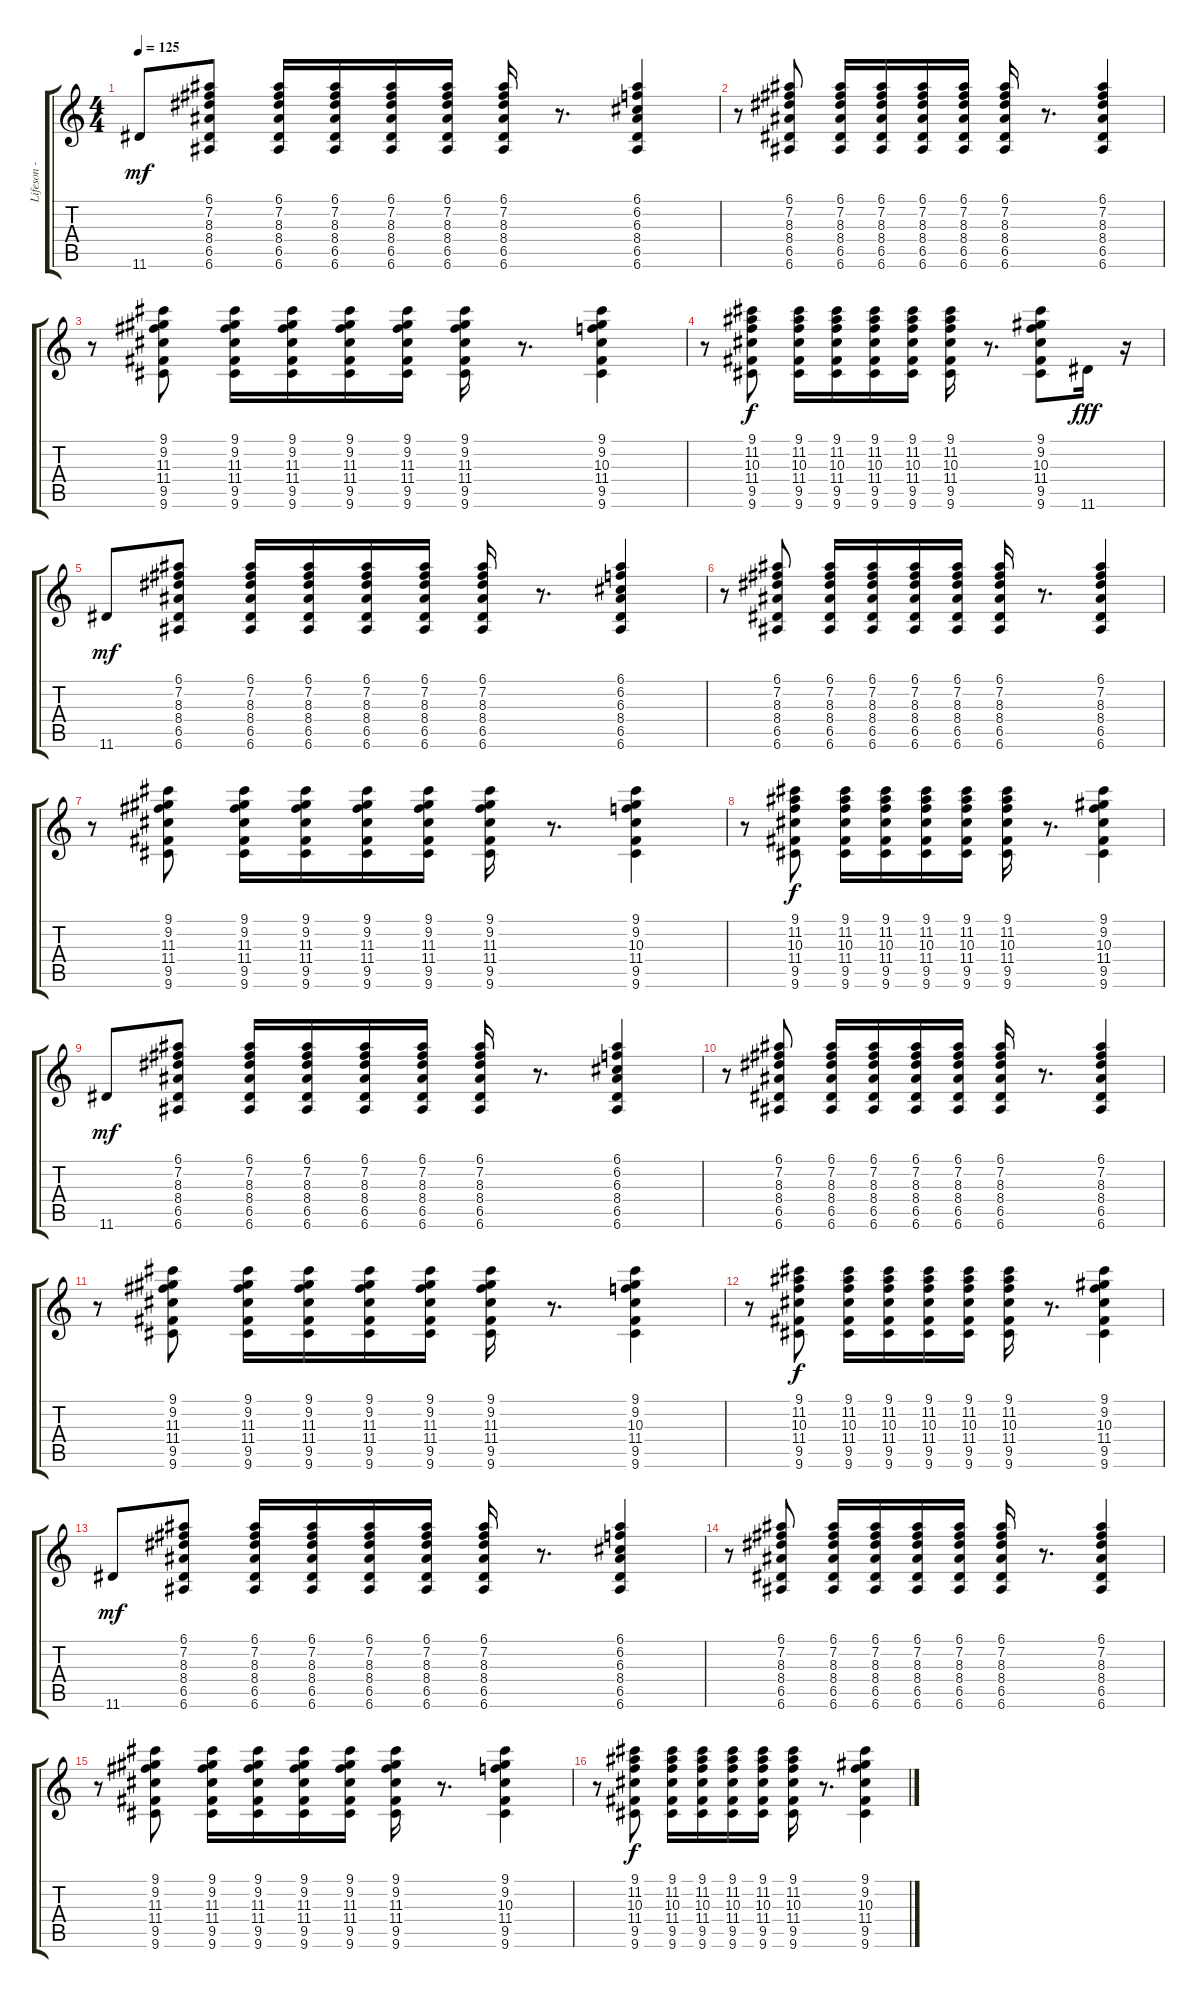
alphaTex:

\track ("Lifeson - Guitarra1" "Lifeson - ") {instrument acousticguitarsteel}
\staff {score tabs}
\tuning (E4 B3 G3 D3 A2 E2) {hide}
\ts (4 4)
\tempo 125
\clef g2
\ks c
11.6.8{dy mf} (6.1 7.2 8.3 8.4 6.5 6.6).8 (6.1 7.2 8.3 8.4 6.5 6.6).16 (6.1 7.2 8.3 8.4 6.5 6.6).16 (6.1 7.2 8.3 8.4 6.5 6.6).16 (6.1 7.2 8.3 8.4 6.5 6.6).16 (6.1 7.2 8.3 8.4 6.5 6.6).16 r.8{d} (6.1 6.2 6.3 8.4 6.5 6.6).4 |
r.8 (6.1 7.2 8.3 8.4 6.5 6.6).8 (6.1 7.2 8.3 8.4 6.5 6.6).16 (6.1 7.2 8.3 8.4 6.5 6.6).16 (6.1 7.2 8.3 8.4 6.5 6.6).16 (6.1 7.2 8.3 8.4 6.5 6.6).16 (6.1 7.2 8.3 8.4 6.5 6.6).16 r.8{d} (6.1 7.2 8.3 8.4 6.5 6.6).4 |
r.8 (9.1 9.2 11.3 11.4 9.5 9.6).8 (9.1 9.2 11.3 11.4 9.5 9.6).16 (9.1 9.2 11.3 11.4 9.5 9.6).16 (9.1 9.2 11.3 11.4 9.5 9.6).16 (9.1 9.2 11.3 11.4 9.5 9.6).16 (9.1 9.2 11.3 11.4 9.5 9.6).16 r.8{d} (9.1 9.2 10.3 11.4 9.5 9.6).4 |
r.8 (9.1 11.2 10.3 11.4 9.5 9.6).8{dy f} (9.1 11.2 10.3 11.4 9.5 9.6).16 (9.1 11.2 10.3 11.4 9.5 9.6).16 (9.1 11.2 10.3 11.4 9.5 9.6).16 (9.1 11.2 10.3 11.4 9.5 9.6).16 (9.1 11.2 10.3 11.4 9.5 9.6).16 r.8{d} (9.1 9.2 10.3 11.4 9.5 9.6).8 11.6.16{dy fff} r.16 |
11.6.8{dy mf} (6.1 7.2 8.3 8.4 6.5 6.6).8 (6.1 7.2 8.3 8.4 6.5 6.6).16 (6.1 7.2 8.3 8.4 6.5 6.6).16 (6.1 7.2 8.3 8.4 6.5 6.6).16 (6.1 7.2 8.3 8.4 6.5 6.6).16 (6.1 7.2 8.3 8.4 6.5 6.6).16 r.8{d} (6.1 6.2 6.3 8.4 6.5 6.6).4 |
r.8 (6.1 7.2 8.3 8.4 6.5 6.6).8 (6.1 7.2 8.3 8.4 6.5 6.6).16 (6.1 7.2 8.3 8.4 6.5 6.6).16 (6.1 7.2 8.3 8.4 6.5 6.6).16 (6.1 7.2 8.3 8.4 6.5 6.6).16 (6.1 7.2 8.3 8.4 6.5 6.6).16 r.8{d} (6.1 7.2 8.3 8.4 6.5 6.6).4 |
r.8 (9.1 9.2 11.3 11.4 9.5 9.6).8 (9.1 9.2 11.3 11.4 9.5 9.6).16 (9.1 9.2 11.3 11.4 9.5 9.6).16 (9.1 9.2 11.3 11.4 9.5 9.6).16 (9.1 9.2 11.3 11.4 9.5 9.6).16 (9.1 9.2 11.3 11.4 9.5 9.6).16 r.8{d} (9.1 9.2 10.3 11.4 9.5 9.6).4 |
r.8 (9.1 11.2 10.3 11.4 9.5 9.6).8{dy f} (9.1 11.2 10.3 11.4 9.5 9.6).16 (9.1 11.2 10.3 11.4 9.5 9.6).16 (9.1 11.2 10.3 11.4 9.5 9.6).16 (9.1 11.2 10.3 11.4 9.5 9.6).16 (9.1 11.2 10.3 11.4 9.5 9.6).16 r.8{d} (9.1 9.2 10.3 11.4 9.5 9.6).4 |
11.6.8{dy mf} (6.1 7.2 8.3 8.4 6.5 6.6).8 (6.1 7.2 8.3 8.4 6.5 6.6).16 (6.1 7.2 8.3 8.4 6.5 6.6).16 (6.1 7.2 8.3 8.4 6.5 6.6).16 (6.1 7.2 8.3 8.4 6.5 6.6).16 (6.1 7.2 8.3 8.4 6.5 6.6).16 r.8{d} (6.1 6.2 6.3 8.4 6.5 6.6).4 |
r.8 (6.1 7.2 8.3 8.4 6.5 6.6).8 (6.1 7.2 8.3 8.4 6.5 6.6).16 (6.1 7.2 8.3 8.4 6.5 6.6).16 (6.1 7.2 8.3 8.4 6.5 6.6).16 (6.1 7.2 8.3 8.4 6.5 6.6).16 (6.1 7.2 8.3 8.4 6.5 6.6).16 r.8{d} (6.1 7.2 8.3 8.4 6.5 6.6).4 |
r.8 (9.1 9.2 11.3 11.4 9.5 9.6).8 (9.1 9.2 11.3 11.4 9.5 9.6).16 (9.1 9.2 11.3 11.4 9.5 9.6).16 (9.1 9.2 11.3 11.4 9.5 9.6).16 (9.1 9.2 11.3 11.4 9.5 9.6).16 (9.1 9.2 11.3 11.4 9.5 9.6).16 r.8{d} (9.1 9.2 10.3 11.4 9.5 9.6).4 |
r.8 (9.1 11.2 10.3 11.4 9.5 9.6).8{dy f} (9.1 11.2 10.3 11.4 9.5 9.6).16 (9.1 11.2 10.3 11.4 9.5 9.6).16 (9.1 11.2 10.3 11.4 9.5 9.6).16 (9.1 11.2 10.3 11.4 9.5 9.6).16 (9.1 11.2 10.3 11.4 9.5 9.6).16 r.8{d} (9.1 9.2 10.3 11.4 9.5 9.6).4 |
11.6.8{dy mf} (6.1 7.2 8.3 8.4 6.5 6.6).8 (6.1 7.2 8.3 8.4 6.5 6.6).16 (6.1 7.2 8.3 8.4 6.5 6.6).16 (6.1 7.2 8.3 8.4 6.5 6.6).16 (6.1 7.2 8.3 8.4 6.5 6.6).16 (6.1 7.2 8.3 8.4 6.5 6.6).16 r.8{d} (6.1 6.2 6.3 8.4 6.5 6.6).4 |
r.8 (6.1 7.2 8.3 8.4 6.5 6.6).8 (6.1 7.2 8.3 8.4 6.5 6.6).16 (6.1 7.2 8.3 8.4 6.5 6.6).16 (6.1 7.2 8.3 8.4 6.5 6.6).16 (6.1 7.2 8.3 8.4 6.5 6.6).16 (6.1 7.2 8.3 8.4 6.5 6.6).16 r.8{d} (6.1 7.2 8.3 8.4 6.5 6.6).4 |
r.8 (9.1 9.2 11.3 11.4 9.5 9.6).8 (9.1 9.2 11.3 11.4 9.5 9.6).16 (9.1 9.2 11.3 11.4 9.5 9.6).16 (9.1 9.2 11.3 11.4 9.5 9.6).16 (9.1 9.2 11.3 11.4 9.5 9.6).16 (9.1 9.2 11.3 11.4 9.5 9.6).16 r.8{d} (9.1 9.2 10.3 11.4 9.5 9.6).4 |
r.8 (9.1 11.2 10.3 11.4 9.5 9.6).8{dy f} (9.1 11.2 10.3 11.4 9.5 9.6).16 (9.1 11.2 10.3 11.4 9.5 9.6).16 (9.1 11.2 10.3 11.4 9.5 9.6).16 (9.1 11.2 10.3 11.4 9.5 9.6).16 (9.1 11.2 10.3 11.4 9.5 9.6).16 r.8{d} (9.1 9.2 10.3 11.4 9.5 9.6).4
